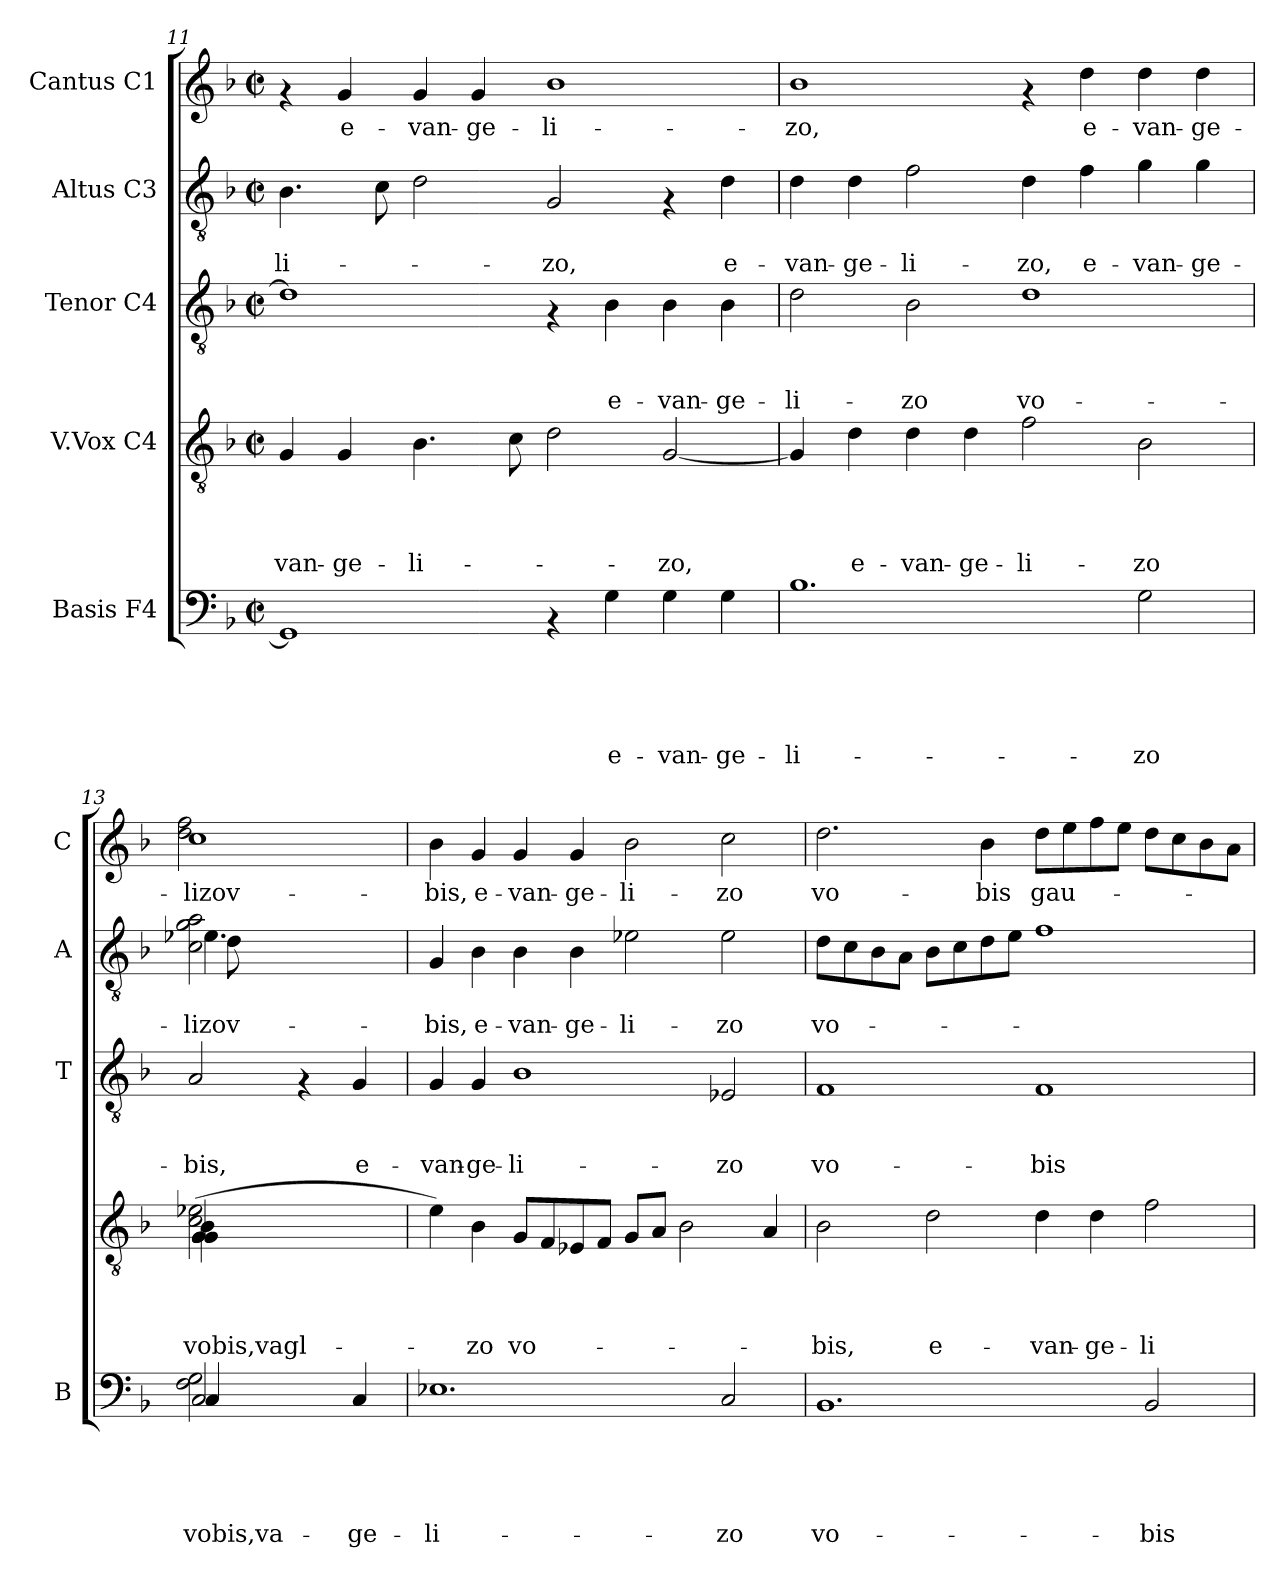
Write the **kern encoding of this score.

**kern	**text	**text	**text	**text	**text	**kern	**text	**text	**text	**text	**kern	**text	**text	**text	**kern	**text	**text	**kern	**text
*part5	*part5	*part5	*part5	*part5	*part5	*part4	*part4	*part4	*part4	*part4	*part3	*part3	*part3	*part3	*part2	*part2	*part2	*part1	*part1
*staff5	*staff5	*staff5	*staff5	*staff5	*staff5	*staff4	*staff4	*staff4	*staff4	*staff4	*staff3	*staff3	*staff3	*staff3	*staff2	*staff2	*staff2	*staff1	*staff1
*I"Basis F4	*	*	*	*	*	*I"V.Vox C4	*	*	*	*	*I"Tenor C4	*	*	*	*I"Altus C3	*	*	*I"Cantus C1	*
*I'B	*	*	*	*	*	*	*	*	*	*	*I'T	*	*	*	*I'A	*	*	*I'C	*
*clefF4	*	*	*	*	*	*clefGv2	*	*	*	*	*clefGv2	*	*	*	*clefGv2	*	*	*clefG2	*
*k[b-]	*	*	*	*	*	*k[b-]	*	*	*	*	*k[b-]	*	*	*	*k[b-]	*	*	*k[b-]	*
*F:	*	*	*	*	*	*F:	*	*	*	*	*F:	*	*	*	*F:	*	*	*F:	*
*M2/2	*	*	*	*	*	*M2/2	*	*	*	*	*M2/2	*	*	*	*M2/2	*	*	*M2/2	*
*met(c|)	*	*	*	*	*	*met(c|)	*	*	*	*	*met(c|)	*	*	*	*met(c|)	*	*	*met(c|)	*
=11	=11	=11	=11	=11	=11	=11	=11	=11	=11	=11	=11	=11	=11	=11	=11	=11	=11	=11	=11
!	!	!	!	!	!	!	!	!	!	!LO:LY:b	!	!	!	!	!	!	!LO:LY:b	!	!
1GG]	.	.	.	.	.	4G/	.	.	.	-van-	1d]	.	.	.	4.B-\	.	-li-	4rf	.
!	!	!	!	!	!	!	!	!	!	!LO:LY:b	!	!	!	!	!	!	!	!	!LO:LY:b
.	.	.	.	.	.	4G/	.	.	.	-ge-	.	.	.	.	.	.	.	4g/	e-
.	.	.	.	.	.	.	.	.	.	.	.	.	.	.	8c\	.	.	.	.
!	!	!	!	!	!	!	!	!	!	!LO:LY:b	!	!	!	!	!	!	!	!	!LO:LY:b
.	.	.	.	.	.	4.B-\	.	.	.	-li-	.	.	.	.	2d\	.	.	4g/	-van-
!	!	!	!	!	!	!	!	!	!	!	!	!	!	!	!	!	!	!	!LO:LY:b
.	.	.	.	.	.	.	.	.	.	.	.	.	.	.	.	.	.	4g/	-ge-
.	.	.	.	.	.	8c\	.	.	.	.	.	.	.	.	.	.	.	.	.
!	!	!	!	!	!	!	!	!	!	!	!	!	!	!	!	!	!LO:LY:b	!	!LO:LY:b
4rAA	.	.	.	.	.	2d\	.	.	.	.	4rF	.	.	.	2G/	.	-zo,	1b-	-li-
!	!	!	!	!	!LO:LY:b	!	!	!	!	!	!	!	!	!LO:LY:b	!	!	!	!	!
4G\	.	.	.	.	e-	.	.	.	.	.	4B-\	.	.	e-	.	.	.	.	.
!	!	!	!	!	!LO:LY:b	!	!	!	!	!LO:LY:b	!	!	!	!LO:LY:b	!	!	!	!	!
4G\	.	.	.	.	-van-	[<2G/	.	.	.	-zo,	4B-\	.	.	-van-	4rF	.	.	.	.
!	!	!	!	!	!LO:LY:b	!	!	!	!	!	!	!	!	!LO:LY:b	!	!	!LO:LY:b	!	!
4G\	.	.	.	.	-ge-	.	.	.	.	.	4B-\	.	.	-ge-	4d\	.	e-	.	.
=12	=12	=12	=12	=12	=12	=12	=12	=12	=12	=12	=12	=12	=12	=12	=12	=12	=12	=12	=12
!	!	!	!	!	!LO:LY:b	!	!	!	!	!	!	!	!	!LO:LY:b	!	!	!LO:LY:b	!	!LO:LY:b
1.B-	.	.	.	.	-li-	4G/]	.	.	.	.	2d\	.	.	-li-	4d\	.	-van-	1b-	-zo,
!	!	!	!	!	!	!	!	!	!	!LO:LY:b	!	!	!	!	!	!	!LO:LY:b	!	!
.	.	.	.	.	.	4d\	.	.	.	e-	.	.	.	.	4d\	.	-ge-	.	.
!	!	!	!	!	!	!	!	!	!	!LO:LY:b	!	!	!	!LO:LY:b	!	!	!LO:LY:b	!	!
.	.	.	.	.	.	4d\	.	.	.	-van-	2B-\	.	.	-zo	2f\	.	-li-	.	.
!	!	!	!	!	!	!	!	!	!	!LO:LY:b	!	!	!	!	!	!	!	!	!
.	.	.	.	.	.	4d\	.	.	.	-ge-	.	.	.	.	.	.	.	.	.
!	!	!	!	!	!	!	!	!	!	!LO:LY:b	!	!	!	!LO:LY:b	!	!	!LO:LY:b	!	!
.	.	.	.	.	.	2f\	.	.	.	-li-	1d	.	.	vo-	4d\	.	-zo,	4rf	.
!	!	!	!	!	!	!	!	!	!	!	!	!	!	!	!	!	!LO:LY:b	!	!LO:LY:b
.	.	.	.	.	.	.	.	.	.	.	.	.	.	.	4f\	.	e-	4dd\	e-
!	!	!	!	!	!LO:LY:b	!	!	!	!	!LO:LY:b	!	!	!	!	!	!	!LO:LY:b	!	!LO:LY:b
2G\	.	.	.	.	-zo	2B-\	.	.	.	-zo	.	.	.	.	4g\	.	-van-	4dd\	-van-
!	!	!	!	!	!	!	!	!	!	!	!	!	!	!	!	!	!LO:LY:b	!	!LO:LY:b
.	.	.	.	.	.	.	.	.	.	.	.	.	.	.	4g\	.	-ge-	4dd\	-ge-
!!LO:PB:g=z
=13	=13	=13	=13	=13	=13	=13	=13	=13	=13	=13	=13	=13	=13	=13	=13	=13	=13	=13	=13
*^	*	*	*	*	*	*	*	*	*	*	*	*	*	*	*	*	*	*	*
*	*^	*	*	*	*	*	*	*	*	*	*	*	*	*	*	*	*	*	*	*
!	!	!	!	!	!	!	!LO:LY:b	!	!	!	!	!LO:LY:b	!	!	!	!LO:LY:b	!	!	!LO:LY:b	!	!LO:LY:b
*	*	*	*	*	*	*	*	*^	*	*	*	*	*	*	*	*	*^	*	*	*^	*
*	*	*	*	*	*	*	*	*	*^	*	*	*	*	*	*	*	*	*	*^	*	*	*	*	*
2F\ 2G\	2C/	4C/	.	.	.	.	-vobis,va-	(>2c\ 2e-X\	4B-\	4G/ 4G/ 4G/	.	.	.	vobis,vagl-	2A/	.	.	-bis,	2c\ 2g\ 2a\	4.e-X\	8d\	.	-lizov-	1cc	2dd\ 2ff\	-lizov-
.	.	.	.	.	.	.	.	.	.	.	.	.	.	.	.	.	.	.	.	.	2ryy	.	.	.	.	.
.	.	2.ryy	.	.	.	.	.	.	2ryy	2ryy	.	.	.	.	.	.	.	.	.	.	.	.	.	.	.	.
.	.	.	.	.	.	.	.	.	.	.	.	.	.	.	.	.	.	.	.	2ryy	.	.	.	.	.	.
4ryy	2ryy	.	.	.	.	.	.	2ryy	.	.	.	.	.	.	4rF	.	.	.	2ryy	.	.	.	.	.	2ryy	.
.	.	.	.	.	.	.	.	.	.	.	.	.	.	.	.	.	.	.	.	.	4.ryy	.	.	.	.	.
!	!	!	!	!	!	!	!LO:LY:b	!	!	!	!	!	!	!	!	!	!	!LO:LY:b	!	!	!	!	!	!	!	!
4C/	.	.	.	.	.	.	ge-	.	4ryy	4ryy	.	.	.	.	4G/	.	.	e-	.	.	.	.	.	.	.	.
.	.	.	.	.	.	.	.	.	.	.	.	.	.	.	.	.	.	.	.	8ryy	.	.	.	.	.	.
*v	*v	*v	*	*	*	*	*	*	*	*	*	*	*	*	*	*	*	*	*	*v	*v	*	*	*v	*v	*
*	*	*	*	*	*	*v	*v	*v	*	*	*	*	*	*	*	*	*	*	*	*	*	*
=14	=14	=14	=14	=14	=14	=14	=14	=14	=14	=14	=14	=14	=14	=14	=14	=14	=14	=14	=14	=14
!	!	!	!	!	!LO:LY:b	!	!	!	!	!	!	!	!	!LO:LY:b	!	!	!	!LO:LY:b	!	!LO:LY:b
*	*	*	*	*	*	*	*	*	*	*	*	*	*	*	*v	*v	*	*	*	*
1.E-X	.	.	.	.	-li-	4e\)	.	.	.	.	4G/	.	.	-van-	4G/	.	-bis,	4b-\	-bis,
!	!	!	!	!	!	!	!	!	!	!LO:LY:b	!	!	!	!LO:LY:b	!	!	!LO:LY:b	!	!LO:LY:b
.	.	.	.	.	.	4B-\	.	.	.	-zo	4G/	.	.	-ge-	4B-\	.	e-	4g/	e-
!	!	!	!	!	!	!	!	!	!	!LO:LY:b	!	!	!	!LO:LY:b	!	!	!LO:LY:b	!	!LO:LY:b
.	.	.	.	.	.	8G/L	.	.	.	vo-	1B-	.	.	-li-	4B-\	.	-van-	4g/	-van-
.	.	.	.	.	.	8F/	.	.	.	.	.	.	.	.	.	.	.	.	.
!	!	!	!	!	!	!	!	!	!	!	!	!	!	!	!	!	!LO:LY:b	!	!LO:LY:b
.	.	.	.	.	.	8E-X/	.	.	.	.	.	.	.	.	4B-\	.	-ge-	4g/	-ge-
.	.	.	.	.	.	8F/J	.	.	.	.	.	.	.	.	.	.	.	.	.
!	!	!	!	!	!	!	!	!	!	!	!	!	!	!	!	!	!LO:LY:b	!	!LO:LY:b
.	.	.	.	.	.	8G/L	.	.	.	.	.	.	.	.	2e-X\	.	-li-	2b-\	-li-
.	.	.	.	.	.	8A/J	.	.	.	.	.	.	.	.	.	.	.	.	.
.	.	.	.	.	.	2B-\	.	.	.	.	.	.	.	.	.	.	.	.	.
!	!	!	!	!	!LO:LY:b	!	!	!	!	!	!	!	!	!LO:LY:b	!	!	!LO:LY:b	!	!LO:LY:b
2C/	.	.	.	.	-zo	.	.	.	.	.	2E-X/	.	.	-zo	2e-\	.	-zo	2cc\	-zo
.	.	.	.	.	.	4A/	.	.	.	.	.	.	.	.	.	.	.	.	.
=15	=15	=15	=15	=15	=15	=15	=15	=15	=15	=15	=15	=15	=15	=15	=15	=15	=15	=15	=15
!	!	!	!	!	!LO:LY:b	!	!	!	!	!LO:LY:b	!	!	!	!LO:LY:b	!	!	!LO:LY:b	!	!LO:LY:b
1.BB-	.	.	.	.	vo-	2B-\	.	.	.	-bis,	1F	.	.	vo-	8d\L	.	vo-	2.dd\	vo-
.	.	.	.	.	.	.	.	.	.	.	.	.	.	.	8c\	.	.	.	.
.	.	.	.	.	.	.	.	.	.	.	.	.	.	.	8B-\	.	.	.	.
.	.	.	.	.	.	.	.	.	.	.	.	.	.	.	8A\J	.	.	.	.
!	!	!	!	!	!	!	!	!	!	!LO:LY:b	!	!	!	!	!	!	!	!	!
.	.	.	.	.	.	2d\	.	.	.	e-	.	.	.	.	8B-\L	.	.	.	.
.	.	.	.	.	.	.	.	.	.	.	.	.	.	.	8c\	.	.	.	.
!	!	!	!	!	!	!	!	!	!	!	!	!	!	!	!	!	!	!	!LO:LY:b
.	.	.	.	.	.	.	.	.	.	.	.	.	.	.	8d\	.	.	4b-\	-bis
.	.	.	.	.	.	.	.	.	.	.	.	.	.	.	8e\J	.	.	.	.
!	!	!	!	!	!	!	!	!	!	!LO:LY:b	!	!	!	!LO:LY:b	!	!	!	!	!LO:LY:b
.	.	.	.	.	.	4d\	.	.	.	-van-	1F	.	.	-bis	1f	.	.	8dd\L	gau-
.	.	.	.	.	.	.	.	.	.	.	.	.	.	.	.	.	.	8ee\	.
!	!	!	!	!	!	!	!	!	!	!LO:LY:b	!	!	!	!	!	!	!	!	!
.	.	.	.	.	.	4d\	.	.	.	-ge-	.	.	.	.	.	.	.	8ff\	.
.	.	.	.	.	.	.	.	.	.	.	.	.	.	.	.	.	.	8ee\J	.
!	!	!	!	!	!LO:LY:b	!	!	!	!	!LO:LY:b	!	!	!	!	!	!	!	!	!
2BB-/	.	.	.	.	-bis	2f\	.	.	.	-li-	.	.	.	.	.	.	.	8dd\L	.
.	.	.	.	.	.	.	.	.	.	.	.	.	.	.	.	.	.	8cc\	.
.	.	.	.	.	.	.	.	.	.	.	.	.	.	.	.	.	.	8b-\	.
.	.	.	.	.	.	.	.	.	.	.	.	.	.	.	.	.	.	8a\J	.
=	=	=	=	=	=	=	=	=	=	=	=	=	=	=	=	=	=	=	=
*-	*-	*-	*-	*-	*-	*-	*-	*-	*-	*-	*-	*-	*-	*-	*-	*-	*-	*-	*-
